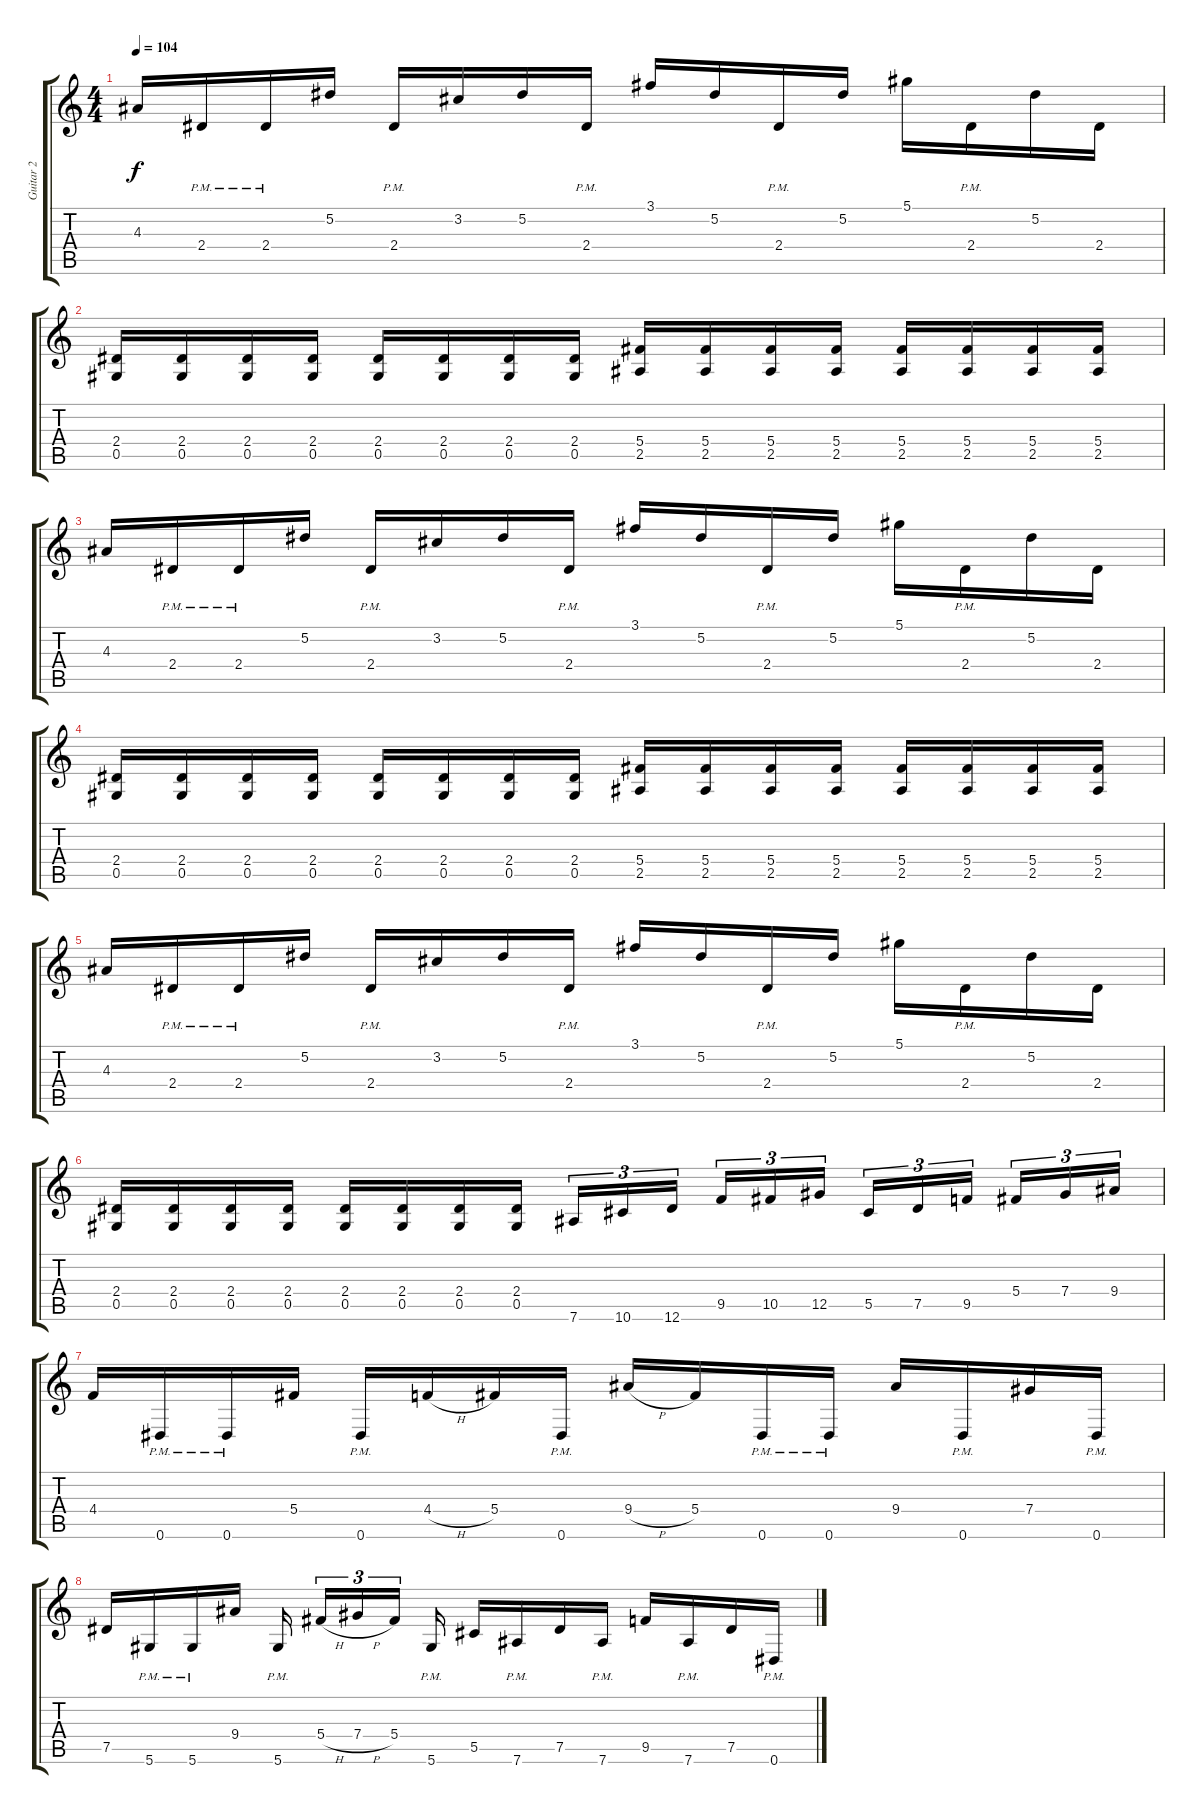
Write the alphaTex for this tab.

\track ("Guitar 2" "Guitar 2") {instrument distortionguitar}
\staff {score tabs}
\tuning (Eb4 Bb3 Gb3 Db3 Ab2 Eb2) {hide}
\ts (4 4)
\tempo 104
\clef g2
\ks c
4.3.16{dy f} 2.4{pm}.16 2.4{pm}.16 5.2.16 2.4{pm}.16 3.2.16 5.2.16 2.4{pm}.16 3.1.16 5.2.16 2.4{pm}.16 5.2.16 5.1.16 2.4{pm}.16 5.2.16 2.4.16 |
(2.4 0.5).16 (2.4 0.5).16 (2.4 0.5).16 (2.4 0.5).16 (2.4 0.5).16 (2.4 0.5).16 (2.4 0.5).16 (2.4 0.5).16 (5.4 2.5).16 (5.4 2.5).16 (5.4 2.5).16 (5.4 2.5).16 (5.4 2.5).16 (5.4 2.5).16 (5.4 2.5).16 (5.4 2.5).16 |
4.3.16 2.4{pm}.16 2.4{pm}.16 5.2.16 2.4{pm}.16 3.2.16 5.2.16 2.4{pm}.16 3.1.16 5.2.16 2.4{pm}.16 5.2.16 5.1.16 2.4{pm}.16 5.2.16 2.4.16 |
(2.4 0.5).16 (2.4 0.5).16 (2.4 0.5).16 (2.4 0.5).16 (2.4 0.5).16 (2.4 0.5).16 (2.4 0.5).16 (2.4 0.5).16 (5.4 2.5).16 (5.4 2.5).16 (5.4 2.5).16 (5.4 2.5).16 (5.4 2.5).16 (5.4 2.5).16 (5.4 2.5).16 (5.4 2.5).16 |
4.3.16 2.4{pm}.16 2.4{pm}.16 5.2.16 2.4{pm}.16 3.2.16 5.2.16 2.4{pm}.16 3.1.16 5.2.16 2.4{pm}.16 5.2.16 5.1.16 2.4{pm}.16 5.2.16 2.4.16 |
(2.4 0.5).16 (2.4 0.5).16 (2.4 0.5).16 (2.4 0.5).16 (2.4 0.5).16 (2.4 0.5).16 (2.4 0.5).16 (2.4 0.5).16 7.6.16{tu (3 2)} 10.6.16{tu (3 2)} 12.6.16{tu (3 2)} 9.5.16{tu (3 2)} 10.5.16{tu (3 2)} 12.5.16{tu (3 2)} 5.5.16{tu (3 2)} 7.5.16{tu (3 2)} 9.5.16{tu (3 2)} 5.4.16{tu (3 2)} 7.4.16{tu (3 2)} 9.4.16{tu (3 2)} |
4.4.16 0.6{pm}.16 0.6{pm}.16 5.4.16 0.6{pm}.16 4.4{h}.16 5.4.16 0.6{pm}.16 9.4{h}.16 5.4.16 0.6{pm}.16 0.6{pm}.16 9.4.16 0.6{pm}.16 7.4.16 0.6{pm}.16 |
7.5.16 5.6{pm}.16 5.6{pm}.16 9.4.16 5.6{pm}.16 5.4{h}.16{tu (3 2)} 7.4{h}.16{tu (3 2)} 5.4.16{tu (3 2)} 5.6{pm}.16 5.5.16 7.6{pm}.16 7.5.16 7.6{pm}.16 9.5.16 7.6{pm}.16 7.5.16 0.6{pm}.16
